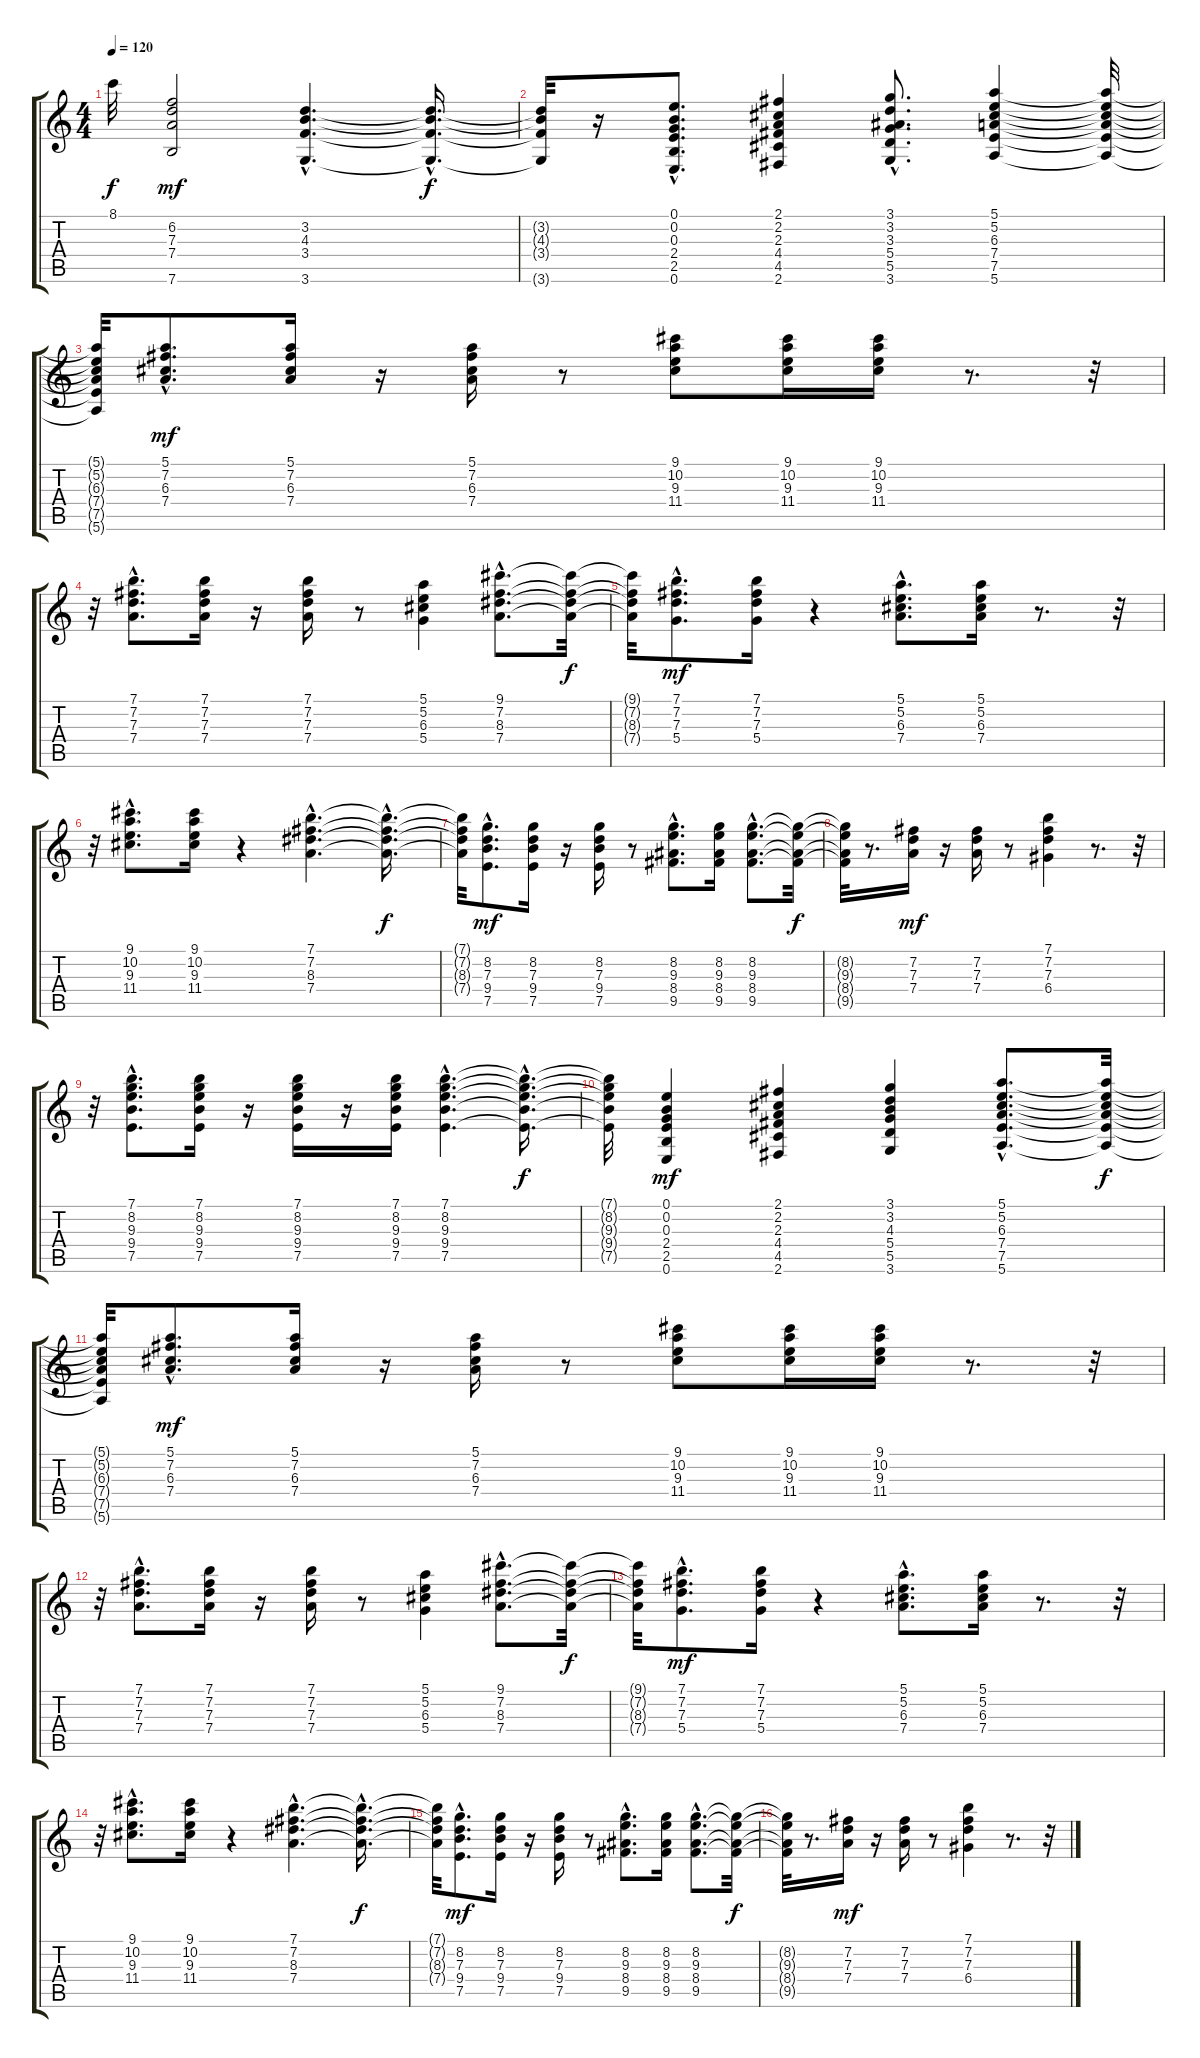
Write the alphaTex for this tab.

\track "" {instrument electricguitarjazz}
\staff {score tabs}
\tuning (E4 B3 G3 D3 A2 E2) {hide}
\ts (4 4)
\tempo 120
\clef g2
\ks c
8.1{t}.32{dy f} (6.2 7.3 7.4 7.6).2{dy mf} (3.2{hac} 4.3{hac} 3.4{hac} 3.6{hac}).4{d} (3.2{hac t} 4.3{hac t} 3.4{hac t} 3.6{hac t}).16{d dy f} |
(3.2{t} 4.3{t} 3.4{t} 3.6{t}).32 r.16 (0.1{hac} 0.2{hac} 0.3{hac} 2.4{hac} 2.5{hac} 0.6{hac}).8{d} (2.1 2.2 2.3 4.4 4.5 2.6).4 (3.1{hac} 3.2{hac} 3.3{hac} 5.4{hac} 5.5{hac} 3.6{hac}).8{d} (5.1 5.2 6.3 7.4 7.5 5.6).4 (5.1{t} 5.2{t} 6.3{t} 7.4{t} 7.5{t} 5.6{t}).32 |
(5.1{t} 5.2{t} 6.3{t} 7.4{t} 7.5{t} 5.6{t}).32 (5.1{hac} 7.2{hac} 6.3{hac} 7.4{hac}).8{d dy mf} (5.1 7.2 6.3 7.4).16 r.16 (5.1 7.2 6.3 7.4).16 r.8 (9.1 10.2 9.3 11.4).8 (9.1 10.2 9.3 11.4).16 (9.1 10.2 9.3 11.4).16 r.8{d} r.32 |
r.32 (7.1{hac} 7.2{hac} 7.3{hac} 7.4{hac}).8{d} (7.1 7.2 7.3 7.4).16 r.16 (7.1 7.2 7.3 7.4).16 r.8 (5.1 5.2 6.3 5.4).4 (9.1{hac} 7.2{hac} 8.3{hac} 7.4{hac}).8{d} (9.1{t} 7.2{t} 8.3{t} 7.4{t}).32{dy f} |
(9.1{t} 7.2{t} 8.3{t} 7.4{t}).32 (7.1{hac} 7.2{hac} 7.3{hac} 5.4{hac}).8{d dy mf} (7.1 7.2 7.3 5.4).16 r.4 (5.1{hac} 5.2{hac} 6.3{hac} 7.4{hac}).8{d} (5.1 5.2 6.3 7.4).16 r.8{d} r.32 |
r.32 (9.1{hac} 10.2{hac} 9.3{hac} 11.4{hac}).8{d} (9.1 10.2 9.3 11.4).16 r.4 (7.1{hac} 7.2{hac} 8.3{hac} 7.4{hac}).4{d} (7.1{hac t} 7.2{hac t} 8.3{hac t} 7.4{hac t}).16{d dy f} |
(7.1{t} 7.2{t} 8.3{t} 7.4{t}).32 (8.2{hac} 7.3{hac} 9.4{hac} 7.5{hac}).8{d dy mf} (8.2 7.3 9.4 7.5).16 r.16 (8.2 7.3 9.4 7.5).16 r.8 (8.2{hac} 9.3{hac} 8.4{hac} 9.5{hac}).8{d} (8.2 9.3 8.4 9.5).16 (8.2{hac} 9.3{hac} 8.4{hac} 9.5{hac}).8{d} (8.2{t} 9.3{t} 8.4{t} 9.5{t}).32{dy f} |
(8.2{t} 9.3{t} 8.4{t} 9.5{t}).32 r.8{d} (7.2 7.3 7.4).16{dy mf} r.16 (7.2 7.3 7.4).16 r.8 (7.1 7.2 7.3 6.4).4 r.8{d} r.32 |
r.32 (7.1{hac} 8.2{hac} 9.3{hac} 9.4{hac} 7.5{hac}).8{d} (7.1 8.2 9.3 9.4 7.5).16 r.16 (7.1 8.2 9.3 9.4 7.5).16 r.16 (7.1 8.2 9.3 9.4 7.5).16 (7.1{hac} 8.2{hac} 9.3{hac} 9.4{hac} 7.5{hac}).4{d} (7.1{hac t} 8.2{hac t} 9.3{hac t} 9.4{hac t} 7.5{hac t}).16{d dy f} |
(7.1{t} 8.2{t} 9.3{t} 9.4{t} 7.5{t}).32 (0.1 0.2 0.3 2.4 2.5 0.6).4{dy mf} (2.1 2.2 2.3 4.4 4.5 2.6).4 (3.1 3.2 4.3 5.4 5.5 3.6).4 (5.1{hac} 5.2{hac} 6.3{hac} 7.4{hac} 7.5{hac} 5.6{hac}).8{d} (5.1{t} 5.2{t} 6.3{t} 7.4{t} 7.5{t} 5.6{t}).32{dy f} |
(5.1{t} 5.2{t} 6.3{t} 7.4{t} 7.5{t} 5.6{t}).32 (5.1{hac} 7.2{hac} 6.3{hac} 7.4{hac}).8{d dy mf} (5.1 7.2 6.3 7.4).16 r.16 (5.1 7.2 6.3 7.4).16 r.8 (9.1 10.2 9.3 11.4).8 (9.1 10.2 9.3 11.4).16 (9.1 10.2 9.3 11.4).16 r.8{d} r.32 |
r.32 (7.1{hac} 7.2{hac} 7.3{hac} 7.4{hac}).8{d} (7.1 7.2 7.3 7.4).16 r.16 (7.1 7.2 7.3 7.4).16 r.8 (5.1 5.2 6.3 5.4).4 (9.1{hac} 7.2{hac} 8.3{hac} 7.4{hac}).8{d} (9.1{t} 7.2{t} 8.3{t} 7.4{t}).32{dy f} |
(9.1{t} 7.2{t} 8.3{t} 7.4{t}).32 (7.1{hac} 7.2{hac} 7.3{hac} 5.4{hac}).8{d dy mf} (7.1 7.2 7.3 5.4).16 r.4 (5.1{hac} 5.2{hac} 6.3{hac} 7.4{hac}).8{d} (5.1 5.2 6.3 7.4).16 r.8{d} r.32 |
r.32 (9.1{hac} 10.2{hac} 9.3{hac} 11.4{hac}).8{d} (9.1 10.2 9.3 11.4).16 r.4 (7.1{hac} 7.2{hac} 8.3{hac} 7.4{hac}).4{d} (7.1{hac t} 7.2{hac t} 8.3{hac t} 7.4{hac t}).16{d dy f} |
(7.1{t} 7.2{t} 8.3{t} 7.4{t}).32 (8.2{hac} 7.3{hac} 9.4{hac} 7.5{hac}).8{d dy mf} (8.2 7.3 9.4 7.5).16 r.16 (8.2 7.3 9.4 7.5).16 r.8 (8.2{hac} 9.3{hac} 8.4{hac} 9.5{hac}).8{d} (8.2 9.3 8.4 9.5).16 (8.2{hac} 9.3{hac} 8.4{hac} 9.5{hac}).8{d} (8.2{t} 9.3{t} 8.4{t} 9.5{t}).32{dy f} |
(8.2{t} 9.3{t} 8.4{t} 9.5{t}).32 r.8{d} (7.2 7.3 7.4).16{dy mf} r.16 (7.2 7.3 7.4).16 r.8 (7.1 7.2 7.3 6.4).4 r.8{d} r.32
